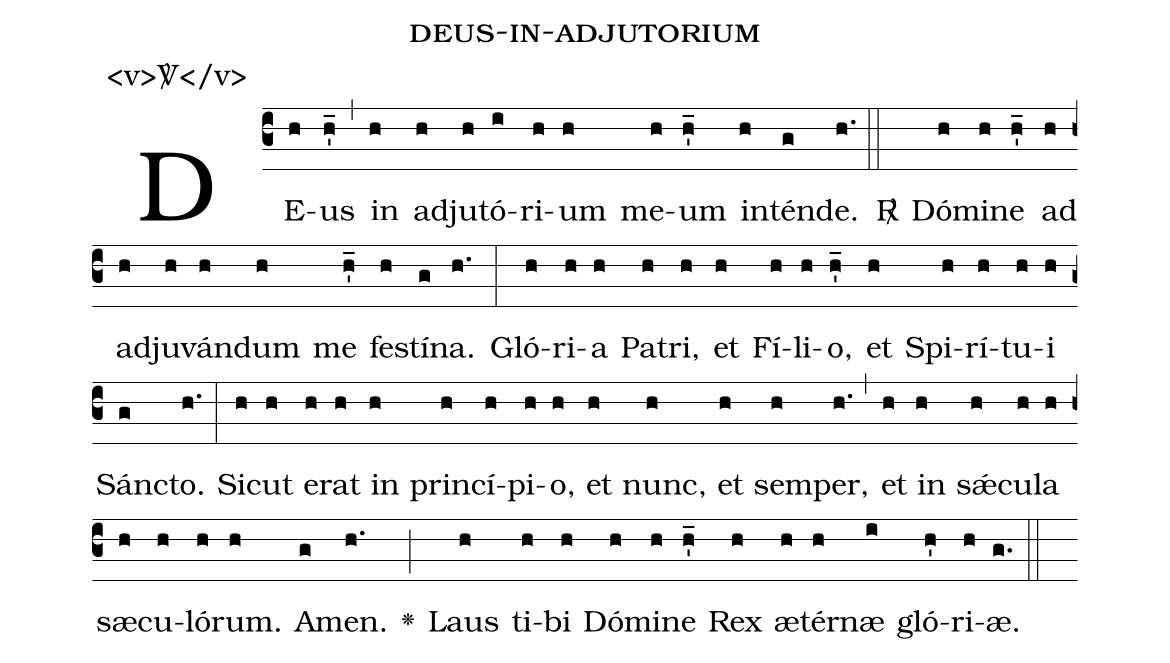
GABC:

name: deus-in-adjutorium;
annotation: <v>\Vbar</v>;
%%
(c3)DE(h)us(h'_) (,) in(h) ad(h)ju(h)tó(i)ri(h)um(h) me(h)um(h'_) in(h)tén(g)de.(h.) (::)

<v>\Rbar</v>() Dó(h)mi(h)ne(h'_) ad(h) ad(h)ju(h)ván(h)dum(h) me(h'_) fe(h)stí(g)na.(h.) (:)

Gló(h)ri(h)a(h) Pa(h)tri,(h) et(h) Fí(h)li(h)o,(h'_) et(h) Spi(h)rí(h)tu(h)i(h) Sán(g)cto.(h.) (:)
Sic(h)ut(h) e(h)rat(h) in(h) prin(h)cí(h)pi(h)o,(h) et(h) nunc,(h) et(h) sem(h)per,(h.) (,) et(h) in(h) s<sp>'ae</sp>(h)cu(h)la(h) sæ(h)cu(h)ló(h)rum.(h) A(g)men.(h.) <v>\greheightstar</v>(;) Laus(h) ti(h)bi(h) Dó(h)mi(h)ne(h'_) Rex(h) æ(h)tér(h)næ(i) gló(h')ri(h)æ.(g.) (::)
